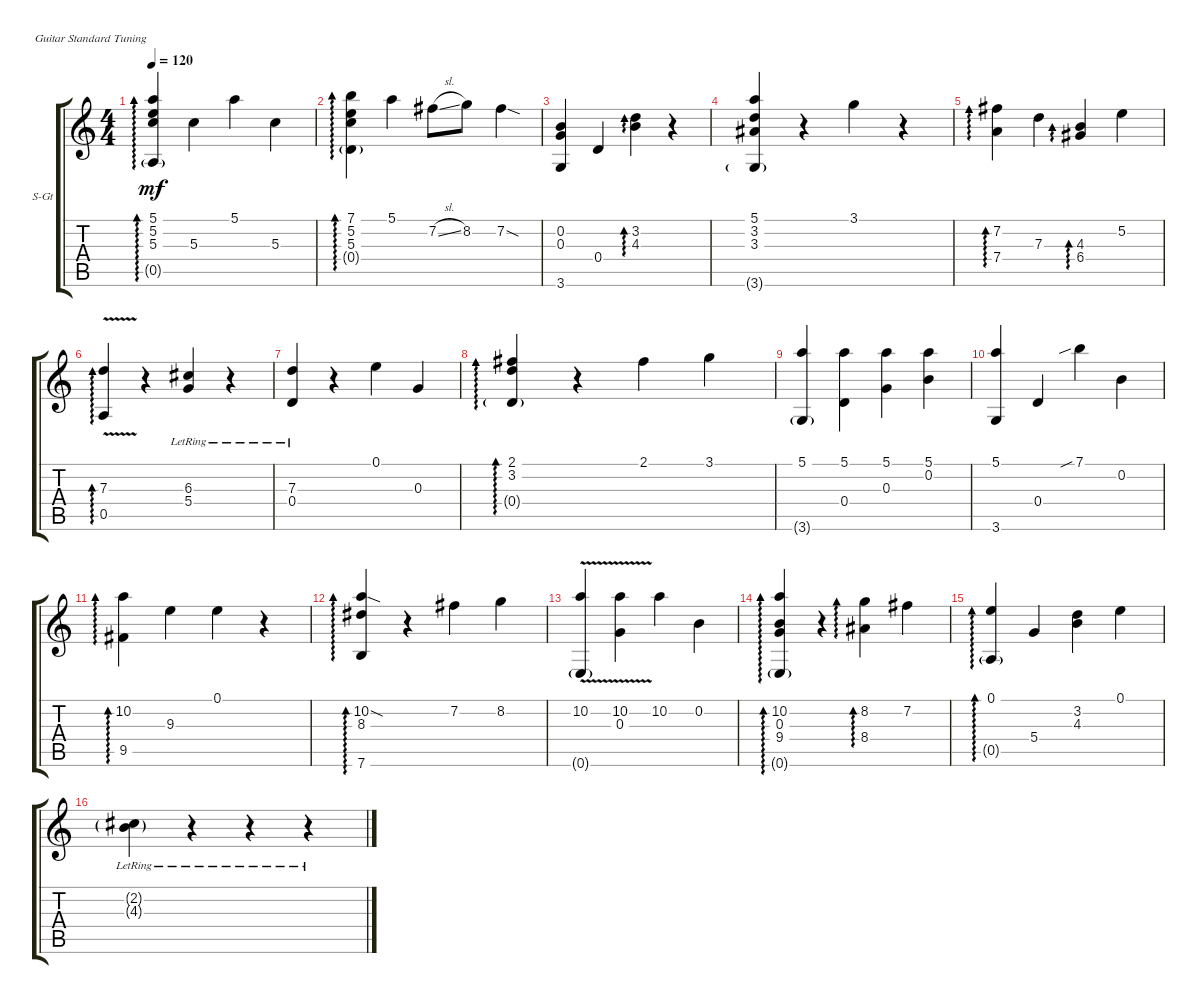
\defaultSystemsLayout 4
\bracketExtendMode groupsimilarinstruments
\firstSystemTrackNameOrientation horizontal
\otherSystemsTrackNameOrientation horizontal
\track ("Steel Guitar" "S-Gt") {instrument acousticguitarsteel}
\staff {score tabs}
\tuning (E4 B3 G3 D3 A2 E2)
\ts (4 4)
\tempo 120
\clef g2
\ks c
(5.1 5.2 5.3 0.5{g}).4{ad 0 dy mf} 5.3.4 5.1.4 5.3.4 |
(7.1 5.2 5.3 0.4{g}).4{ad 0} 5.1.4 7.2{sl}.8 8.2.8 7.2{sod}.4 |
(0.2 0.3 3.6).4 0.4.4 (3.2 4.3).4{ad 0} r.4 |
(5.1 3.2 3.3 3.6{g}).4 r.4 3.1.4 r.4 |
(7.2 7.4).4{ad 0} 7.3.4 (4.3 6.4).4{ad 0} 5.2.4 |
(7.3{v} 0.5).4{ad 0} r.4 (6.3{lr} 5.4{lr}).4 r.4 |
(7.3{lr} 0.4{lr}).4 r.4 0.1.4 0.3.4 |
(2.1 3.2 0.4{g}).4{ad 0} r.4 2.1.4 3.1.4 |
(5.1 3.6{g}).4 (5.1 0.4).4 (5.1 0.3).4 (5.1 0.2).4 |
(5.1 3.6).4 0.4.4 7.1{sib}.4 0.2.4 |
(10.2 9.5).4{ad 0} 9.3.4 0.1.4 r.4 |
(10.2{sod} 8.3 7.6).4{ad 0} r.4 7.2.4 8.2.4 |
(10.2{v} 0.6{g}).4 (10.2{v} 0.3).4 10.2.4 0.2.4 |
(10.2 0.3 9.4 0.6{g}).4{ad 0} r.4 (8.2 8.4).4{ad 0} 7.2.4 |
(0.1 0.5{g}).4{ad 0} 5.4.4 (3.2 4.3).4 0.1.4 |
(2.2{g lr} 4.3{g lr}).4 r.4 r.4 r.4
